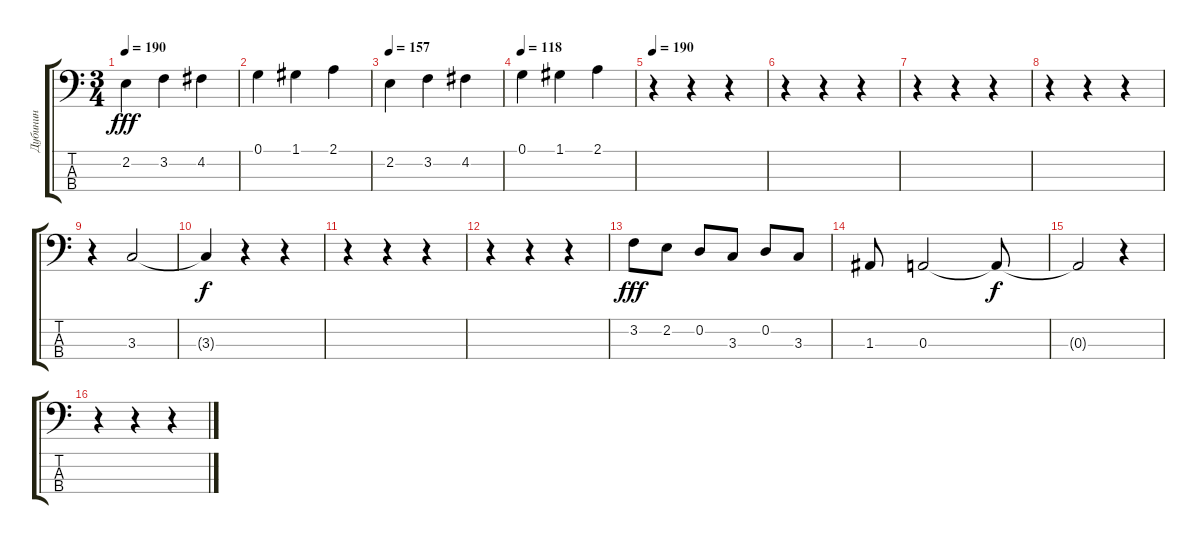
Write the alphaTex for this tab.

\track ("Дубинин" "Дубинин") {instrument electricbassfinger}
\staff {score tabs}
\tuning (G2 D2 A1 E1) {hide}
\ts (3 4)
\tempo 190
\clef f4
\ks c
2.2.4{dy fff} 3.2.4 4.2.4 |
0.1.4 1.1.4 2.1.4 |
\tempo 157
2.2.4 3.2.4 4.2.4 |
\tempo 118
0.1.4 1.1.4 2.1.4 |
\tempo 190
r.4 r.4 r.4 |
r.4 r.4 r.4 |
r.4 r.4 r.4 |
r.4 r.4 r.4 |
r.4 3.3.2 |
3.3{t}.4{dy f} r.4 r.4 |
r.4 r.4 r.4 |
r.4 r.4 r.4 |
3.2.8{dy fff} 2.2.8 0.2.8 3.3.8 0.2.8 3.3.8 |
1.3.8 0.3.2 0.3{t}.8{dy f} |
0.3{t}.2 r.4 |
r.4 r.4 r.4
